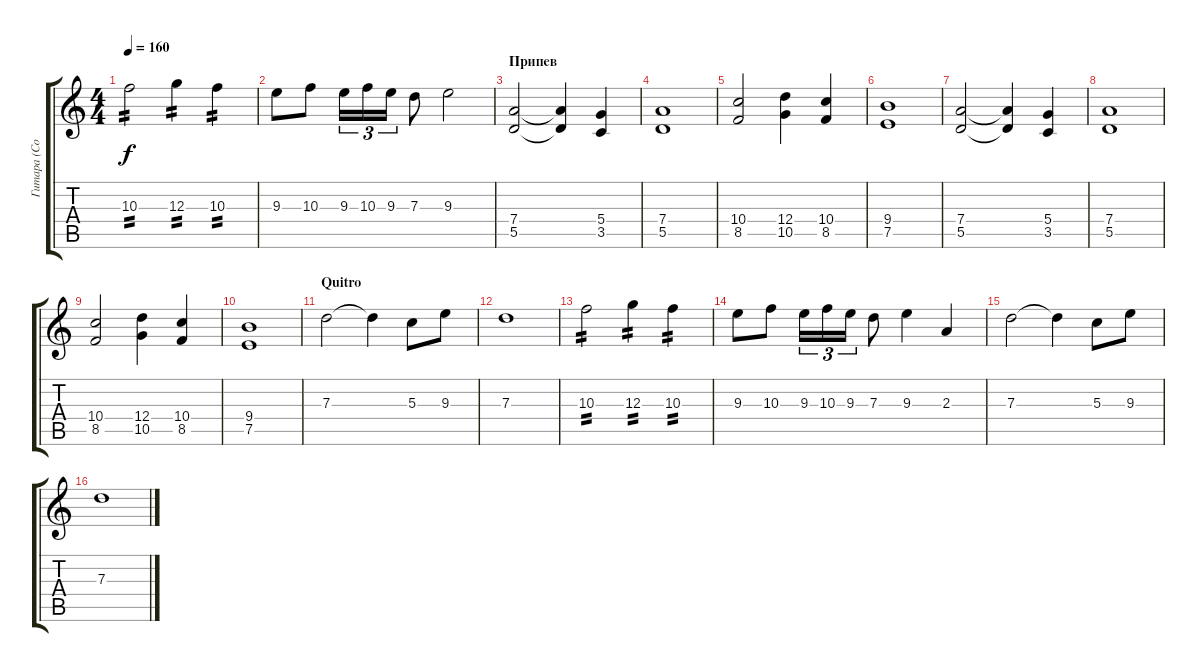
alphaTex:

\track ("Гитара (Соло)" "Гитара (Со") {instrument overdrivenguitar}
\staff {score tabs}
\tuning (E4 B3 G3 D3 A2 E2) {hide}
\ts (4 4)
\tempo 160
\clef g2
\ks c
10.3.2{tp 2 dy f} 12.3.4{tp 2} 10.3.4{tp 2} |
9.3.8 10.3.8 9.3.16{tu (3 2)} 10.3.16{tu (3 2)} 9.3.16{tu (3 2)} 7.3.8 9.3.2 |
\section ("" "Припев")
(7.4 5.5).2 (7.4{t} 5.5{t}).4 (5.4 3.5).4 |
(7.4 5.5).1 |
(10.4 8.5).2 (12.4 10.5).4 (10.4 8.5).4 |
(9.4 7.5).1 |
(7.4 5.5).2 (7.4{t} 5.5{t}).4 (5.4 3.5).4 |
(7.4 5.5).1 |
(10.4 8.5).2 (12.4 10.5).4 (10.4 8.5).4 |
(9.4 7.5).1 |
\section ("" "Quitro")
7.3.2 7.3{t}.4 5.3.8 9.3.8 |
7.3.1 |
10.3.2{tp 2} 12.3.4{tp 2} 10.3.4{tp 2} |
9.3.8 10.3.8 9.3.16{tu (3 2)} 10.3.16{tu (3 2)} 9.3.16{tu (3 2)} 7.3.8 9.3.4 2.3.4 |
7.3.2 7.3{t}.4 5.3.8 9.3.8 |
7.3.1
